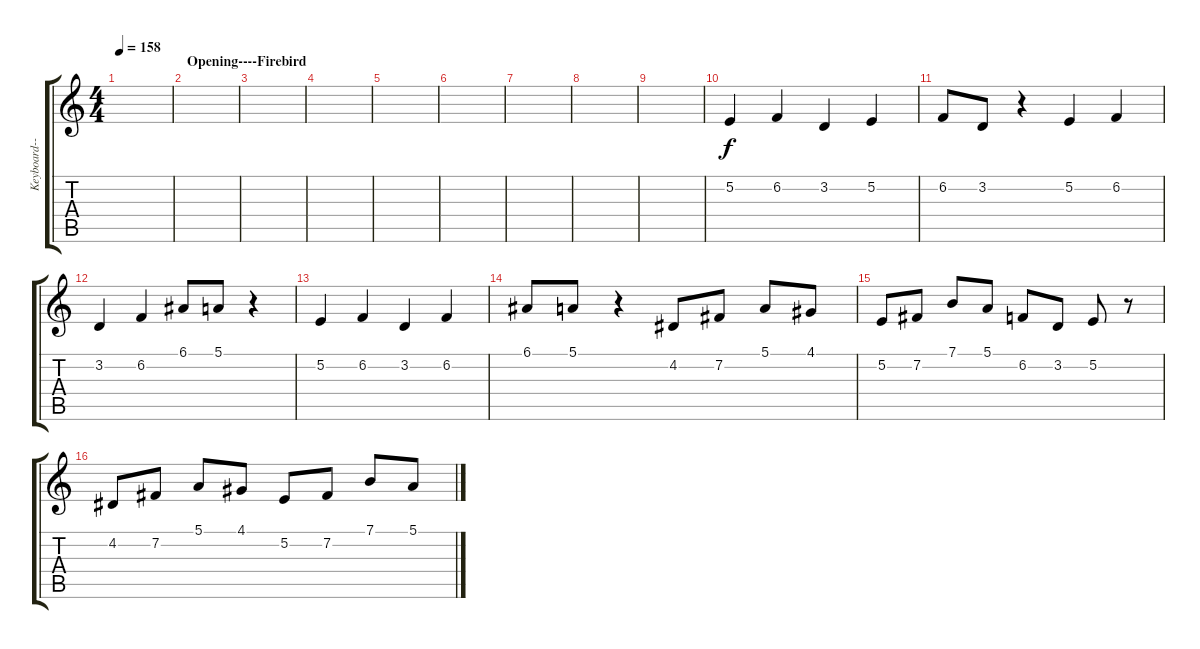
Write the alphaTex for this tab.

\track ("Keyboard---" "Keyboard--") {instrument pad4choir}
\staff {score tabs}
\tuning (E4 B3 G3 D3 A2 E2) {hide}
\ts (4 4)
\tempo 158
\clef g2
\ks c
|
\section ("" "Opening----Firebird")
|
|
|
|
|
|
|
|
5.2.4{volume 16 balance 5 instrument brasssection} 6.2.4 3.2.4 5.2.4 |
6.2.8 3.2.8 r.4 5.2.4 6.2.4 |
3.2.4 6.2.4 6.1.8 5.1.8 r.4 |
5.2.4 6.2.4 3.2.4 6.2.4 |
6.1.8 5.1.8 r.4 4.2.8 7.2.8 5.1.8 4.1.8 |
5.2.8 7.2.8 7.1.8 5.1.8 6.2.8 3.2.8 5.2.8 r.8 |
4.2.8 7.2.8 5.1.8 4.1.8 5.2.8 7.2.8 7.1.8 5.1.8
